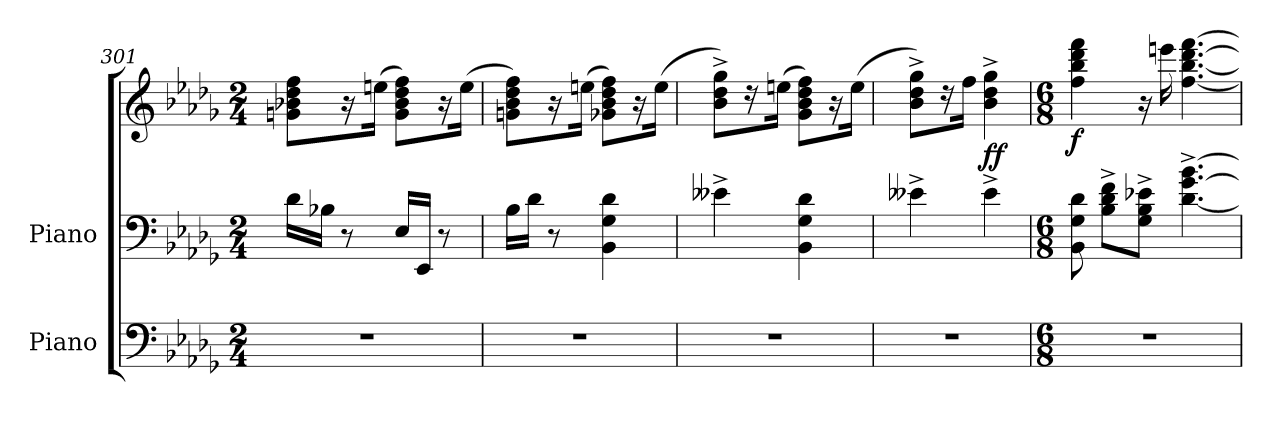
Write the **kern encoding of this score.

**kern	**kern	**kern	**dynam
*part2	*part1	*part1	*part1
*staff3	*staff2	*staff1	*staff1/2
*I"Piano	*I"Piano	*	*
*I'Pno	*I'Pno	*	*
*clefF4	*clefF4	*clefG2	*
*k[b-e-a-d-g-]	*k[b-e-a-d-g-]	*k[b-e-a-d-g-]	*
*M2/4	*M2/4	*M2/4	*
=301	=301	=301	=301
2r	16d-\LL	8gn\ 8b-X\ 8dd-\ 8ff\L	.
.	16B-X\JJ	.	.
.	8r	16r	.
.	.	(>16een\Jk	.
.	16E-i/LL	8g\ 8b-\ 8dd-\ 8ff\L)	.
.	16EE-i/JJ	.	.
.	8r	16r	.
.	.	(16ee\Jk	.
=302	=302	=302	=302
2r	16B-\LL	8gn\ 8b-\ 8dd-\ 8ff\L)	.
.	16d-\JJ	.	.
.	8r	16r	.
.	.	(16een\Jk	.
.	4BB-\ 4G-\ 4d-\	8g-X\ 8b-\ 8dd-\ 8ff\L)	.
.	.	16r	.
.	.	(16ee\Jk	.
=303	=303	=303	=303
2r	4e--X^\	8b-\^ 8dd-\^ 8gg-\^L)	.
.	.	16r	.
.	.	(16een\Jk	.
.	4BB-\ 4G-\ 4d-\	8g-\ 8b-\ 8dd-\ 8ff\L)	.
.	.	16r	.
.	.	(16ee\Jk	.
=304	=304	=304	=304
2r	4e--X^\	8b-\^ 8dd-\^ 8gg-\^L)	.
.	.	16r	.
.	.	16ff\Jk	.
!	!	!	!LO:DY:b
.	4e--^\	4b-\^ 4dd-\^ 4gg-\^	ff
!!LO:LB:g=z
=305	=305	=305	=305
*M6/8	*M6/8	*M6/8	*
!	!	!	!LO:DY:b
2.r	8BB-\ 8G-\ 8d-\	4ff\ 4bb-\ 4ddd-\ 4fff\	f
.	8B-\^ 8d-\^ 8f\^L	.	.
.	8G-\^ 8B-\^ 8e-X\^J	16r	.
.	.	16eeen\	.
.	[4.d-\^ [4.g-\^ [4.b-\^	[4.ff\ [4.bb-\ [4.ddd-\ [4.fff\	.
=	=	=	=
*-	*-	*-	*-
